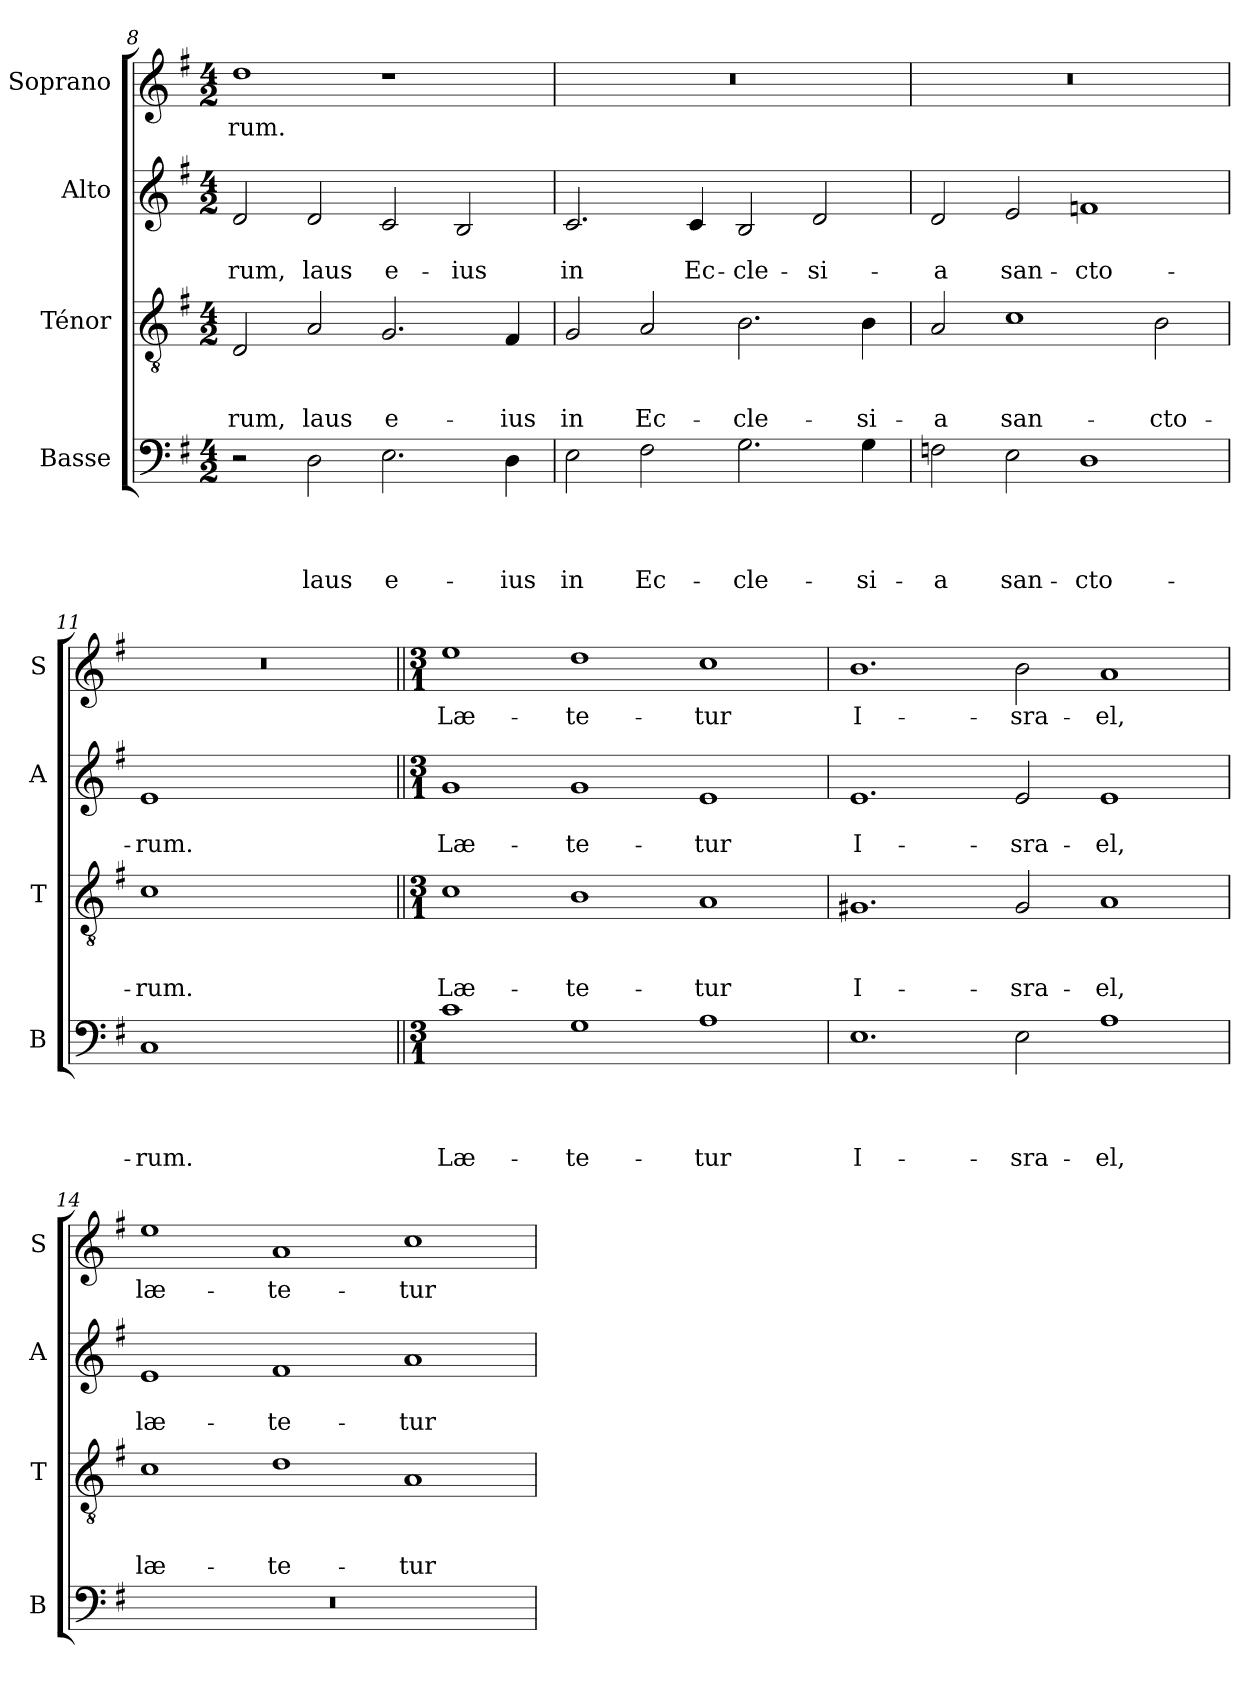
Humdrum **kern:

**kern	**text	**text	**text	**text	**kern	**text	**text	**text	**kern	**text	**text	**kern	**text
*part4	*part4	*part4	*part4	*part4	*part3	*part3	*part3	*part3	*part2	*part2	*part2	*part1	*part1
*staff4	*staff4	*staff4	*staff4	*staff4	*staff3	*staff3	*staff3	*staff3	*staff2	*staff2	*staff2	*staff1	*staff1
*I"Basse	*	*	*	*	*I"Ténor	*	*	*	*I"Alto	*	*	*I"Soprano	*
*I'B	*	*	*	*	*I'T	*	*	*	*I'A	*	*	*I'S	*
*clefF4	*	*	*	*	*clefGv2	*	*	*	*clefG2	*	*	*clefG2	*
*k[f#]	*	*	*	*	*k[f#]	*	*	*	*k[f#]	*	*	*k[f#]	*
*G:	*	*	*	*	*G:	*	*	*	*G:	*	*	*G:	*
*M4/2	*	*	*	*	*M4/2	*	*	*	*M4/2	*	*	*M4/2	*
=8	=8	=8	=8	=8	=8	=8	=8	=8	=8	=8	=8	=8	=8
!	!	!	!	!	!	!	!	!LO:LY:b	!	!	!LO:LY:b	!	!LO:LY:b
2r	.	.	.	.	2D/	.	.	-rum,	2d/	.	-rum,	1dd	-rum.
!	!	!	!	!LO:LY:b	!	!	!	!LO:LY:b	!	!	!LO:LY:b	!	!
2D\	.	.	.	laus	2A/	.	.	laus	2d/	.	laus	.	.
!	!	!	!	!LO:LY:b	!	!	!	!LO:LY:b	!	!	!LO:LY:b	!	!
2.E\	.	.	.	e-	2.G/	.	.	e-	2c/	.	e-	1r	.
!	!	!	!	!	!	!	!	!	!	!	!LO:LY:b	!	!
.	.	.	.	.	.	.	.	.	2B/	.	-ius	.	.
!	!	!	!	!LO:LY:b	!	!	!	!LO:LY:b	!	!	!	!	!
4D\	.	.	.	-ius	4F#/	.	.	-ius	.	.	.	.	.
!!LO:LB:g=z
=9	=9	=9	=9	=9	=9	=9	=9	=9	=9	=9	=9	=9	=9
!	!	!	!	!LO:LY:b	!	!	!	!LO:LY:b	!	!	!LO:LY:b	!LO:N:vis=1	!
2E\	.	.	.	in	2G/	.	.	in	2.c/	.	in	0r	.
!	!	!	!	!LO:LY:b	!	!	!	!LO:LY:b	!	!	!	!	!
2F#\	.	.	.	Ec-	2A/	.	.	Ec-	.	.	.	.	.
!	!	!	!	!	!	!	!	!	!	!	!LO:LY:b	!	!
.	.	.	.	.	.	.	.	.	4c/	.	Ec-	.	.
!	!	!	!	!LO:LY:b	!	!	!	!LO:LY:b	!	!	!LO:LY:b:rj	!	!
2.G\	.	.	.	-cle-	2.B\	.	.	-cle-	2B/	.	-cle-	.	.
!	!	!	!	!	!	!	!	!	!	!	!LO:LY:b	!	!
.	.	.	.	.	.	.	.	.	2d/	.	-si-	.	.
!	!	!	!	!LO:LY:b	!	!	!	!LO:LY:b	!	!	!	!	!
4G\	.	.	.	-si-	4B\	.	.	-si-	.	.	.	.	.
=10	=10	=10	=10	=10	=10	=10	=10	=10	=10	=10	=10	=10	=10
!	!	!	!	!LO:LY:b	!	!	!	!LO:LY:b	!	!	!LO:LY:b	!LO:N:vis=1	!
2Fn\	.	.	.	-a	2A/	.	.	-a	2d/	.	-a	0r	.
!	!	!	!	!LO:LY:b	!	!	!	!LO:LY:b	!	!	!LO:LY:b	!	!
2E\	.	.	.	san-	1c	.	.	san-	2e/	.	san-	.	.
!	!	!	!	!LO:LY:b	!	!	!	!	!	!	!LO:LY:b	!	!
1D	.	.	.	-cto-	.	.	.	.	1fn	.	-cto-	.	.
!	!	!	!	!	!	!	!	!LO:LY:b	!	!	!	!	!
.	.	.	.	.	2B\	.	.	-cto-	.	.	.	.	.
=11	=11	=11	=11	=11	=11	=11	=11	=11	=11	=11	=11	=11	=11
!	!	!	!	!LO:LY:b	!	!	!	!LO:LY:b	!	!	!LO:LY:b	!	!
1C	.	.	.	-rum.	1c	.	.	-rum.	1e	.	-rum.	0r	.
1ryy	.	.	.	.	1ryy	.	.	.	1ryy	.	.	.	.
=12||	=12||	=12||	=12||	=12||	=12||	=12||	=12||	=12||	=12||	=12||	=12||	=12||	=12||
*M3/1	*	*	*	*	*M3/1	*	*	*	*M3/1	*	*	*M3/1	*
!	!	!	!	!LO:LY:b	!	!	!	!LO:LY:b	!	!	!LO:LY:b	!	!LO:LY:b
1c	.	.	.	Læ-	1c	.	.	Læ-	1g	.	Læ-	1ee	Læ-
!	!	!	!	!LO:LY:b	!	!	!	!LO:LY:b	!	!	!LO:LY:b	!	!LO:LY:b
1G	.	.	.	-te-	1B	.	.	-te-	1g	.	-te-	1dd	-te-
!	!	!	!	!LO:LY:b	!	!	!	!LO:LY:b	!	!	!LO:LY:b	!	!LO:LY:b
1A	.	.	.	-tur	1A	.	.	-tur	1e	.	-tur	1cc	-tur
=13	=13	=13	=13	=13	=13	=13	=13	=13	=13	=13	=13	=13	=13
!	!	!	!	!LO:LY:b:rj	!	!	!	!LO:LY:b:rj	!	!	!LO:LY:b:rj	!	!LO:LY:b:rj
1.E	.	.	.	I-	1.G#X	.	.	I-	1.e	.	I-	1.b	I-
!	!	!	!	!LO:LY:b	!	!	!	!LO:LY:b	!	!	!LO:LY:b	!	!LO:LY:b
2E\	.	.	.	-sra-	2G#/	.	.	-sra-	2e/	.	-sra-	2b\	-sra-
!	!	!	!	!LO:LY:b	!	!	!	!LO:LY:b	!	!	!LO:LY:b	!	!LO:LY:b
1A	.	.	.	-el,	1A	.	.	-el,	1e	.	-el,	1a	-el,
=14	=14	=14	=14	=14	=14	=14	=14	=14	=14	=14	=14	=14	=14
!LO:N:vis=1	!	!	!	!	!	!	!	!LO:LY:b	!	!	!LO:LY:b	!	!LO:LY:b
0.r	.	.	.	.	1c	.	.	læ-	1e	.	læ-	1ee	læ-
!	!	!	!	!	!	!	!	!LO:LY:b	!	!	!LO:LY:b	!	!LO:LY:b
.	.	.	.	.	1d	.	.	-te-	1f#	.	-te-	1a	-te-
!	!	!	!	!	!	!	!	!LO:LY:b	!	!	!LO:LY:b	!	!LO:LY:b
.	.	.	.	.	1A	.	.	-tur	1a	.	-tur	1cc	-tur
=	=	=	=	=	=	=	=	=	=	=	=	=	=
*-	*-	*-	*-	*-	*-	*-	*-	*-	*-	*-	*-	*-	*-
